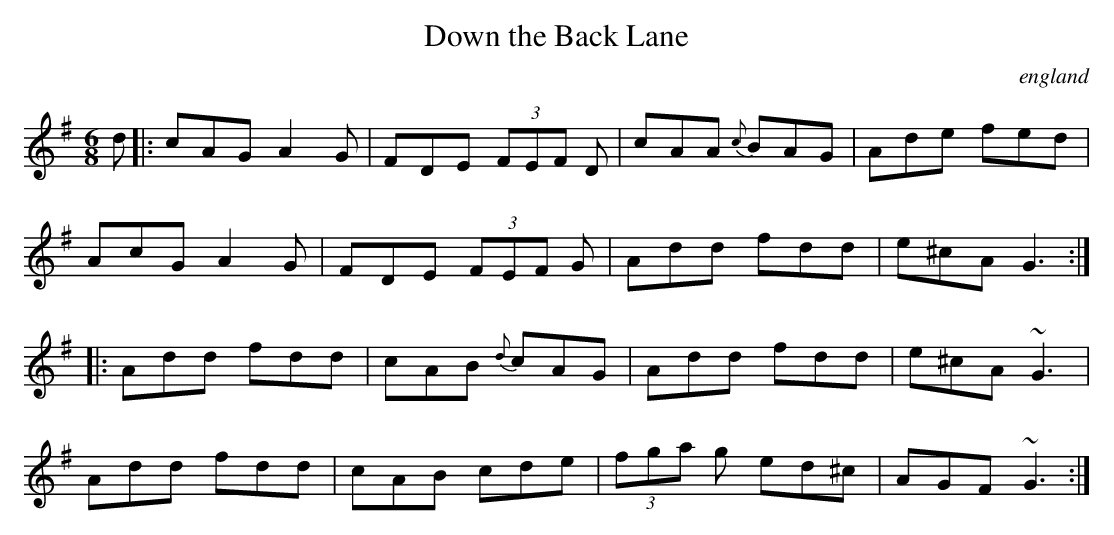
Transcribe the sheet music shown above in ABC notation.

X:1
T:Down the Back Lane
O:england
M:6/8
L:1/8
K:G
d|:cAG A2G|FDE  (3FEF D|cAA {c}BAG|Ade fed|
AcG A2G|FDE  (3FEF G|Add fdd|e^cA G3:|
|:Add fdd|cAB {d}cAG|Add fdd|e^cA ~G3|
Add fdd|cAB cde|(3fga g ed^c|AGF ~G3:|
